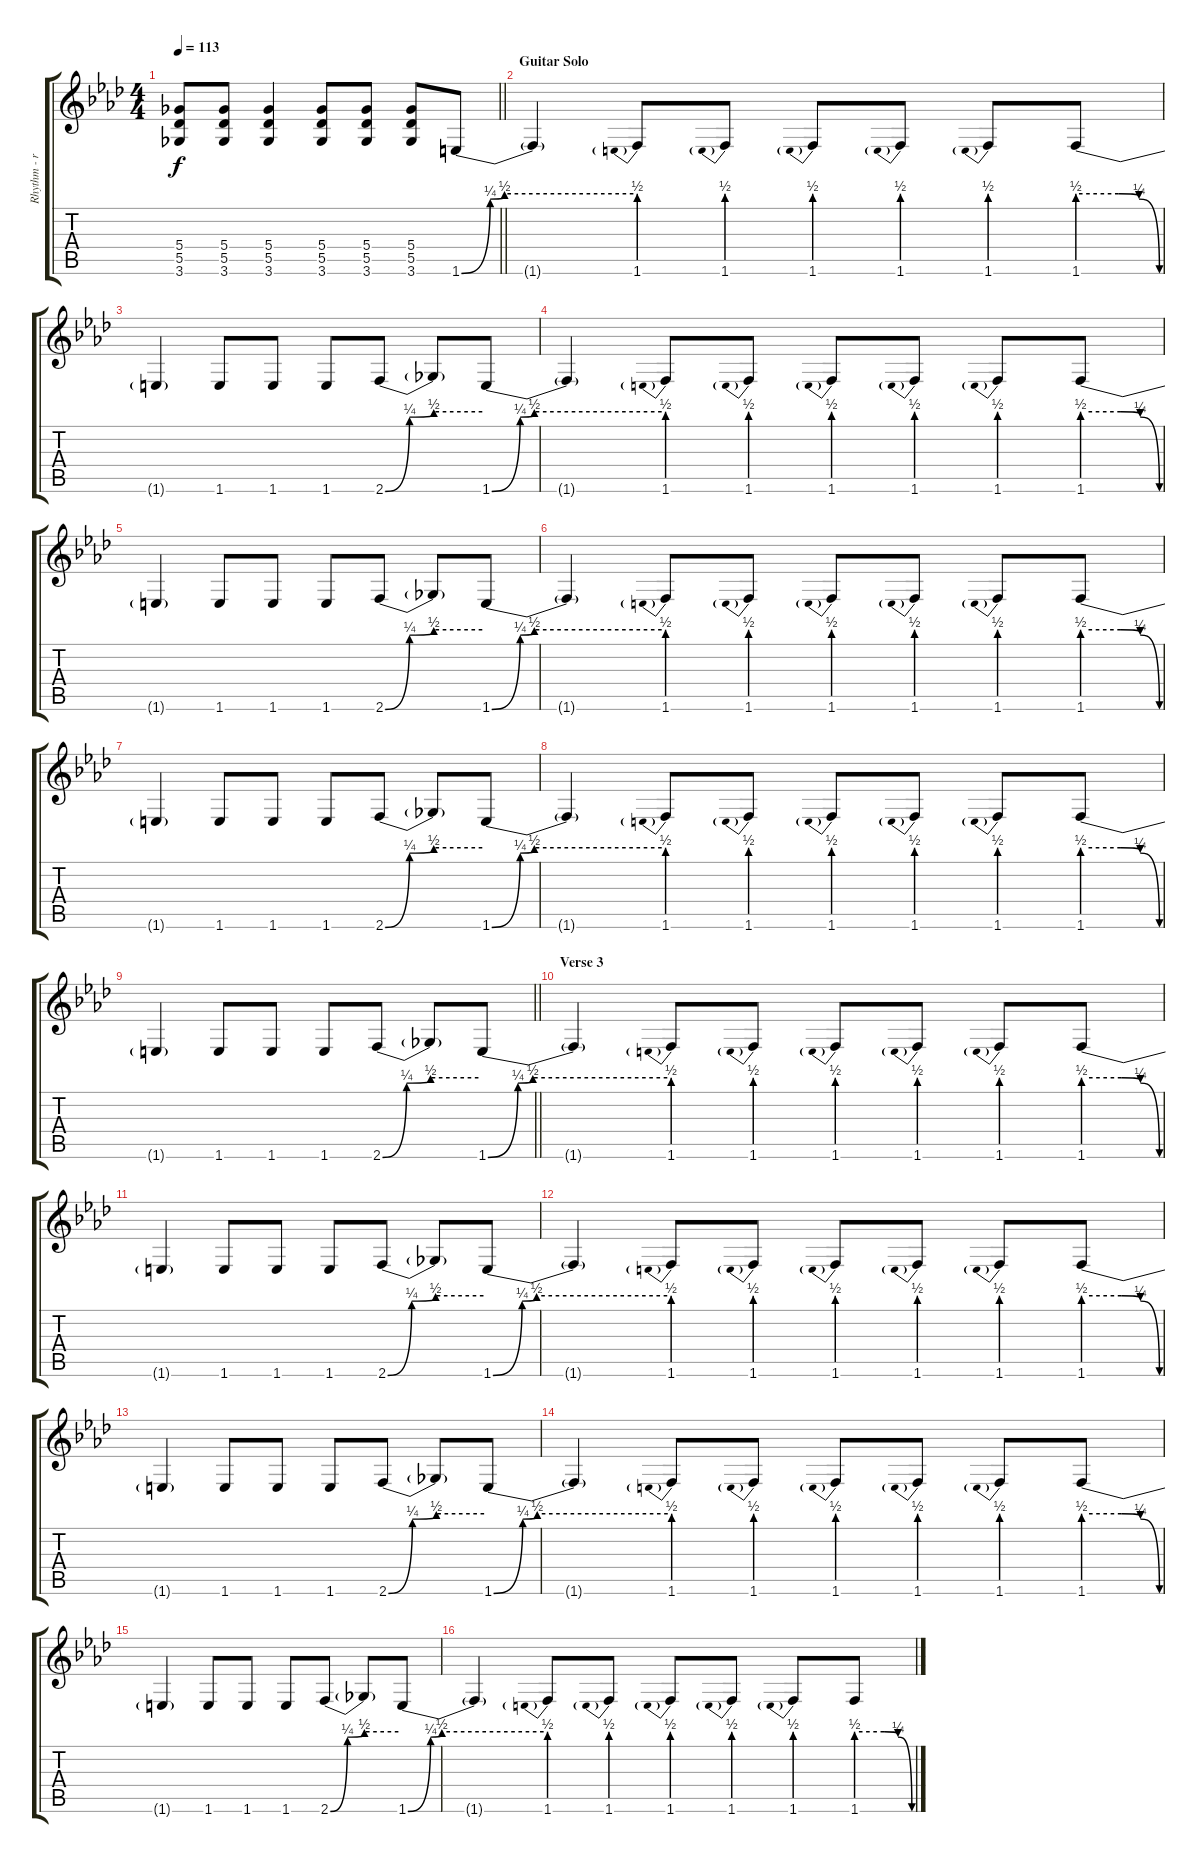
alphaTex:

\track ("Rhythm - right - Eb tuning" "Rhythm - r") {instrument distortionguitar}
\staff {score tabs}
\tuning (Eb4 Bb3 Gb3 Db3 Ab2 Eb2) {hide}
\ts (4 4)
\tempo 113
\clef g2
\barLineRight lightlight
\ks fminor
(5.4{t} 5.5{t} 3.6{t}).8{dy f} (5.4 5.5 3.6).8 (5.4 5.5 3.6).4 (5.4 5.5 3.6).8 (5.4 5.5 3.6).8 (5.4 5.5 3.6).8 1.6{be (custom 0 0 10 1 15 2 60 2)}.8 |
\section ("" "Guitar Solo")
1.6{t}.4 1.6{be (prebend 0 2 60 2)}.8 1.6{be (prebend 0 2 60 2)}.8 1.6{be (prebend 0 2 60 2)}.8 1.6{be (prebend 0 2 60 2)}.8 1.6{be (prebend 0 2 60 2)}.8 1.6{be (custom 0 2 30 2 45 1 60 0)}.8 |
1.6{t}.4 1.6.8 1.6.8 1.6.8 2.6{be (custom 0 0 15 1 30 2 60 2)}.8 2.6{t}.8 1.6{be (custom 0 0 10 1 15 2 60 2)}.8 |
1.6{t}.4 1.6{be (prebend 0 2 60 2)}.8 1.6{be (prebend 0 2 60 2)}.8 1.6{be (prebend 0 2 60 2)}.8 1.6{be (prebend 0 2 60 2)}.8 1.6{be (prebend 0 2 60 2)}.8 1.6{be (custom 0 2 30 2 45 1 60 0)}.8 |
1.6{t}.4 1.6.8 1.6.8 1.6.8 2.6{be (custom 0 0 15 1 30 2 60 2)}.8 2.6{t}.8 1.6{be (custom 0 0 10 1 15 2 60 2)}.8 |
1.6{t}.4 1.6{be (prebend 0 2 60 2)}.8 1.6{be (prebend 0 2 60 2)}.8 1.6{be (prebend 0 2 60 2)}.8 1.6{be (prebend 0 2 60 2)}.8 1.6{be (prebend 0 2 60 2)}.8 1.6{be (custom 0 2 30 2 45 1 60 0)}.8 |
1.6{t}.4 1.6.8 1.6.8 1.6.8 2.6{be (custom 0 0 15 1 30 2 60 2)}.8 2.6{t}.8 1.6{be (custom 0 0 10 1 15 2 60 2)}.8 |
1.6{t}.4 1.6{be (prebend 0 2 60 2)}.8 1.6{be (prebend 0 2 60 2)}.8 1.6{be (prebend 0 2 60 2)}.8 1.6{be (prebend 0 2 60 2)}.8 1.6{be (prebend 0 2 60 2)}.8 1.6{be (custom 0 2 30 2 45 1 60 0)}.8 |
\barLineRight lightlight
1.6{t}.4 1.6.8 1.6.8 1.6.8 2.6{be (custom 0 0 15 1 30 2 60 2)}.8 2.6{t}.8 1.6{be (custom 0 0 10 1 15 2 60 2)}.8 |
\section ("" "Verse 3")
1.6{t}.4 1.6{be (prebend 0 2 60 2)}.8 1.6{be (prebend 0 2 60 2)}.8 1.6{be (prebend 0 2 60 2)}.8 1.6{be (prebend 0 2 60 2)}.8 1.6{be (prebend 0 2 60 2)}.8 1.6{be (custom 0 2 30 2 45 1 60 0)}.8 |
1.6{t}.4 1.6.8 1.6.8 1.6.8 2.6{be (custom 0 0 15 1 30 2 60 2)}.8 2.6{t}.8 1.6{be (custom 0 0 10 1 15 2 60 2)}.8 |
1.6{t}.4 1.6{be (prebend 0 2 60 2)}.8 1.6{be (prebend 0 2 60 2)}.8 1.6{be (prebend 0 2 60 2)}.8 1.6{be (prebend 0 2 60 2)}.8 1.6{be (prebend 0 2 60 2)}.8 1.6{be (custom 0 2 30 2 45 1 60 0)}.8 |
1.6{t}.4 1.6.8 1.6.8 1.6.8 2.6{be (custom 0 0 15 1 30 2 60 2)}.8 2.6{t}.8 1.6{be (custom 0 0 10 1 15 2 60 2)}.8 |
1.6{t}.4 1.6{be (prebend 0 2 60 2)}.8 1.6{be (prebend 0 2 60 2)}.8 1.6{be (prebend 0 2 60 2)}.8 1.6{be (prebend 0 2 60 2)}.8 1.6{be (prebend 0 2 60 2)}.8 1.6{be (custom 0 2 30 2 45 1 60 0)}.8 |
1.6{t}.4 1.6.8 1.6.8 1.6.8 2.6{be (custom 0 0 15 1 30 2 60 2)}.8 2.6{t}.8 1.6{be (custom 0 0 10 1 15 2 60 2)}.8 |
1.6{t}.4 1.6{be (prebend 0 2 60 2)}.8 1.6{be (prebend 0 2 60 2)}.8 1.6{be (prebend 0 2 60 2)}.8 1.6{be (prebend 0 2 60 2)}.8 1.6{be (prebend 0 2 60 2)}.8 1.6{be (custom 0 2 30 2 45 1 60 0)}.8
